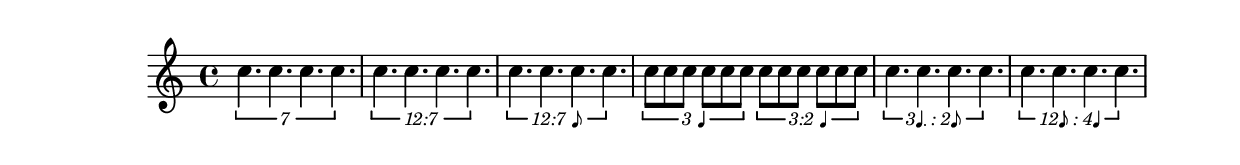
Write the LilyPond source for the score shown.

%% DO NOT EDIT this file manually; it is automatically
%% generated from LSR http://lsr.dsi.unimi.it
%% Make any changes in LSR itself, or in Documentation/snippets/new/ ,
%% and then run scripts/auxiliar/makelsr.py
%%
%% This file is in the public domain.
\version "2.17.15"

\header {
  lsrtags = "rhythms"

  texidoc = "
LilyPond also provides formatting functions to print tuplet numbers
different than the actual fraction, as well as to append a note value
to the tuplet number or tuplet fraction.

"
  doctitle = "Non-default tuplet numbers"
} % begin verbatim

\relative c'' {
  \once \override TupletNumber.text =
    #(tuplet-number::non-default-tuplet-denominator-text 7)
  \tuplet 3/2  { c4. c4. c4. c4. }
  \once \override TupletNumber.text =
    #(tuplet-number::non-default-tuplet-fraction-text 12 7)
  \tuplet 3/2  { c4. c4. c4. c4. }
  \once \override TupletNumber.text =
    #(tuplet-number::append-note-wrapper
      (tuplet-number::non-default-tuplet-fraction-text 12 7) "8")
  \tuplet 3/2  { c4. c4. c4. c4. }

  \once \override TupletNumber.text =
    #(tuplet-number::append-note-wrapper
      tuplet-number::calc-denominator-text "4")
  \tuplet 3/2  { c8 c8 c8 c8 c8 c8 }
  \once \override TupletNumber.text =
    #(tuplet-number::append-note-wrapper
      tuplet-number::calc-fraction-text "4")
  \tuplet 3/2  { c8 c8 c8 c8 c8 c8 }

  \once \override TupletNumber.text =
    #(tuplet-number::fraction-with-notes "4." "8")
  \tuplet 3/2  { c4. c4. c4. c4. }
  \once \override TupletNumber.text =
    #(tuplet-number::non-default-fraction-with-notes 12 "8" 4 "4")
  \tuplet 3/2  { c4. c4. c4. c4. }
}
